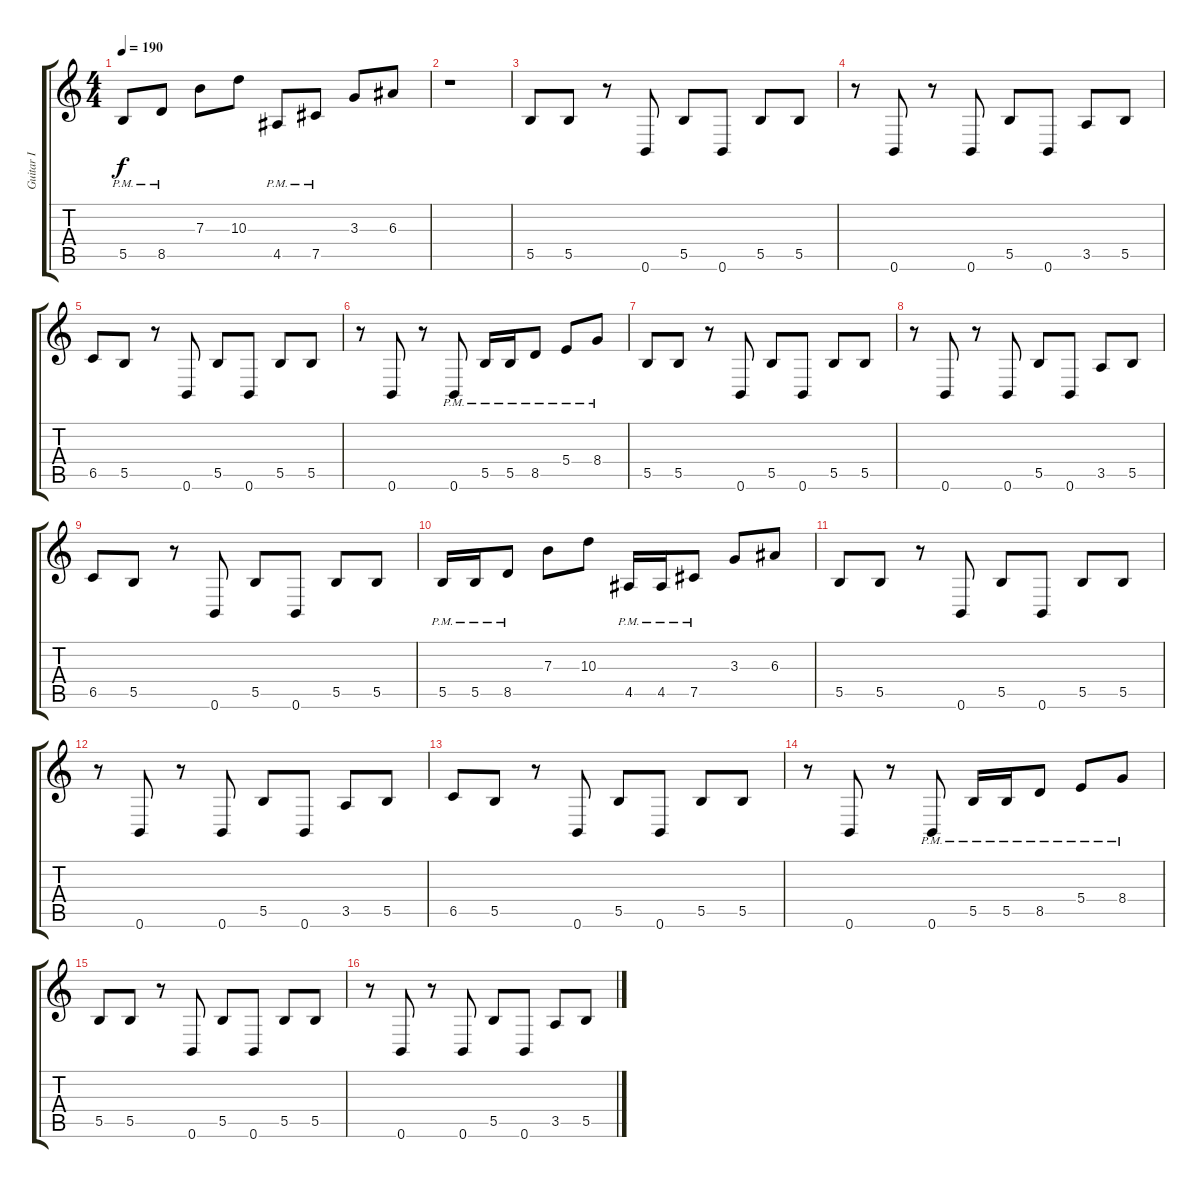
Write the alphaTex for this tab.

\track ("Guitar I" "Guitar I") {instrument distortionguitar}
\staff {score tabs}
\tuning (Db4 Ab3 E3 B2 Gb2 B1) {hide}
\ts (4 4)
\tempo 190
\clef g2
\ks c
5.5{pm}.8{dy f} 8.5{pm}.8 7.3.8 10.3.8 4.5{pm}.8 7.5{pm}.8 3.3.8 6.3.8 |
r.1 |
5.5.8 5.5.8 r.8 0.6.8 5.5.8 0.6.8 5.5.8 5.5.8 |
r.8 0.6.8 r.8 0.6.8 5.5.8 0.6.8 3.5.8 5.5.8 |
6.5.8 5.5.8 r.8 0.6.8 5.5.8 0.6.8 5.5.8 5.5.8 |
r.8 0.6.8 r.8 0.6{pm}.8 5.5{pm}.16 5.5{pm}.16 8.5{pm}.8 5.4{pm}.8 8.4{pm}.8 |
5.5.8 5.5.8 r.8 0.6.8 5.5.8 0.6.8 5.5.8 5.5.8 |
r.8 0.6.8 r.8 0.6.8 5.5.8 0.6.8 3.5.8 5.5.8 |
6.5.8 5.5.8 r.8 0.6.8 5.5.8 0.6.8 5.5.8 5.5.8 |
5.5{pm}.16 5.5{pm}.16 8.5{pm}.8 7.3.8 10.3.8 4.5{pm}.16 4.5{pm}.16 7.5{pm}.8 3.3.8 6.3.8 |
5.5.8 5.5.8 r.8 0.6.8 5.5.8 0.6.8 5.5.8 5.5.8 |
r.8 0.6.8 r.8 0.6.8 5.5.8 0.6.8 3.5.8 5.5.8 |
6.5.8 5.5.8 r.8 0.6.8 5.5.8 0.6.8 5.5.8 5.5.8 |
r.8 0.6.8 r.8 0.6{pm}.8 5.5{pm}.16 5.5{pm}.16 8.5{pm}.8 5.4{pm}.8 8.4{pm}.8 |
5.5.8 5.5.8 r.8 0.6.8 5.5.8 0.6.8 5.5.8 5.5.8 |
r.8 0.6.8 r.8 0.6.8 5.5.8 0.6.8 3.5.8 5.5.8
